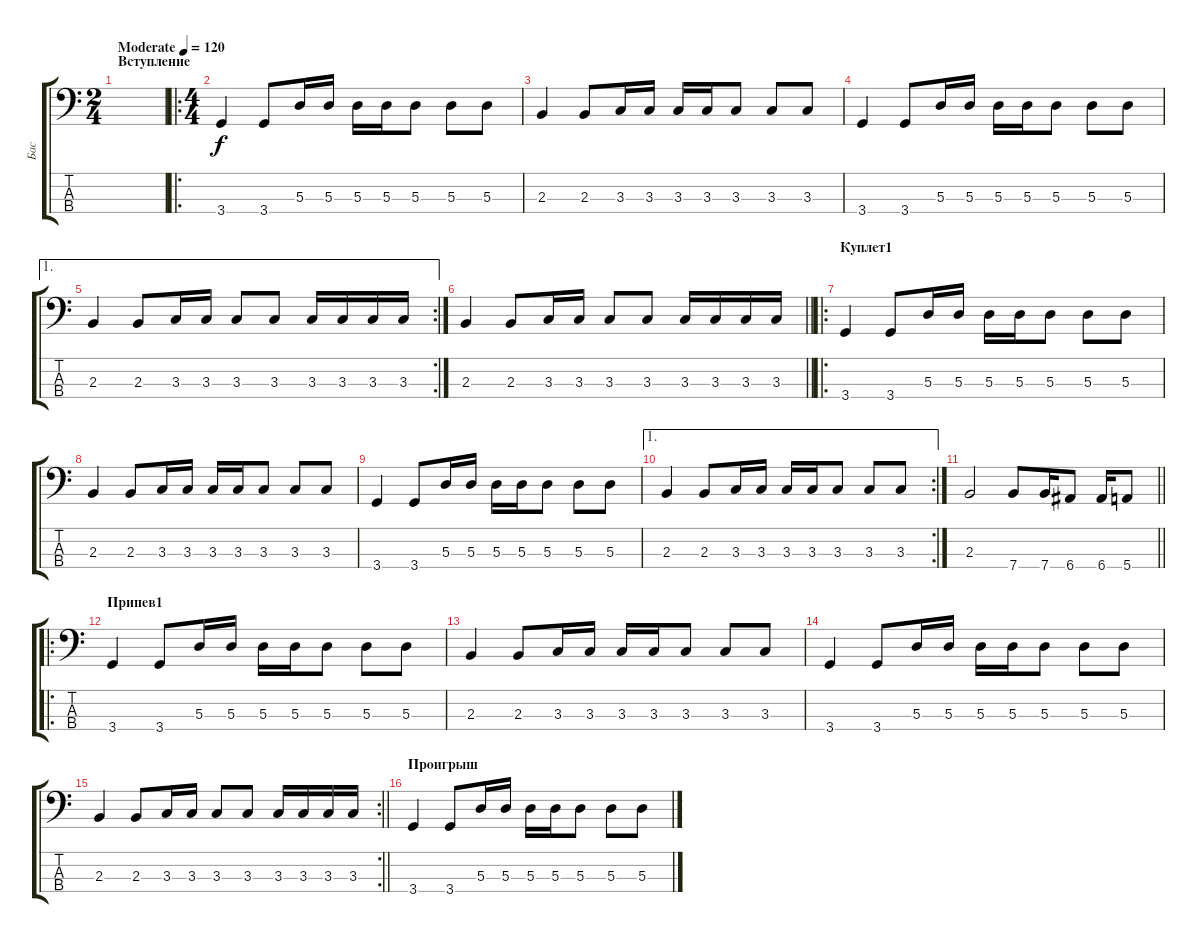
\track ("Бас" "Бас") {instrument electricbasspick}
\staff {score tabs}
\tuning (G2 D2 A1 E1) {hide}
\ts (2 4)
\section ("" "Вступление")
\tempo (120 "Moderate")
\clef f4
\ks c
|
\ro
\ts (4 4)
3.4.4 3.4.8 5.3.16 5.3.16 5.3.16 5.3.16 5.3.8 5.3.8 5.3.8 |
2.3.4 2.3.8 3.3.16 3.3.16 3.3.16 3.3.16 3.3.8 3.3.8 3.3.8 |
3.4.4 3.4.8 5.3.16 5.3.16 5.3.16 5.3.16 5.3.8 5.3.8 5.3.8 |
\ae 1
\rc 2
2.3.4 2.3.8 3.3.16 3.3.16 3.3.8 3.3.8 3.3.16 3.3.16 3.3.16 3.3.16 |
\barLineRight lightlight
2.3.4 2.3.8 3.3.16 3.3.16 3.3.8 3.3.8 3.3.16 3.3.16 3.3.16 3.3.16 |
\ro
\section ("" "Куплет1")
3.4.4{volume 10 instrument electricbasspick} 3.4.8 5.3.16 5.3.16 5.3.16 5.3.16 5.3.8 5.3.8 5.3.8 |
2.3.4 2.3.8 3.3.16 3.3.16 3.3.16 3.3.16 3.3.8 3.3.8 3.3.8 |
3.4.4 3.4.8 5.3.16 5.3.16 5.3.16 5.3.16 5.3.8 5.3.8 5.3.8 |
\ae 1
\rc 2
2.3.4 2.3.8 3.3.16 3.3.16 3.3.16 3.3.16 3.3.8 3.3.8 3.3.8 |
\barLineRight lightlight
2.3.2{volume 16 instrument electricbasspick} 7.4.8 7.4.16 6.4.8 6.4.16 5.4.8 |
\ro
\section ("" "Припев1")
3.4.4 3.4.8 5.3.16 5.3.16 5.3.16 5.3.16 5.3.8 5.3.8 5.3.8 |
2.3.4 2.3.8 3.3.16 3.3.16 3.3.16 3.3.16 3.3.8 3.3.8 3.3.8 |
3.4.4 3.4.8 5.3.16 5.3.16 5.3.16 5.3.16 5.3.8 5.3.8 5.3.8 |
\rc 2
\barLineRight lightlight
2.3.4 2.3.8 3.3.16 3.3.16 3.3.8 3.3.8 3.3.16 3.3.16 3.3.16 3.3.16 |
\section ("" "Проигрыш")
3.4.4 3.4.8 5.3.16 5.3.16 5.3.16 5.3.16 5.3.8 5.3.8 5.3.8
